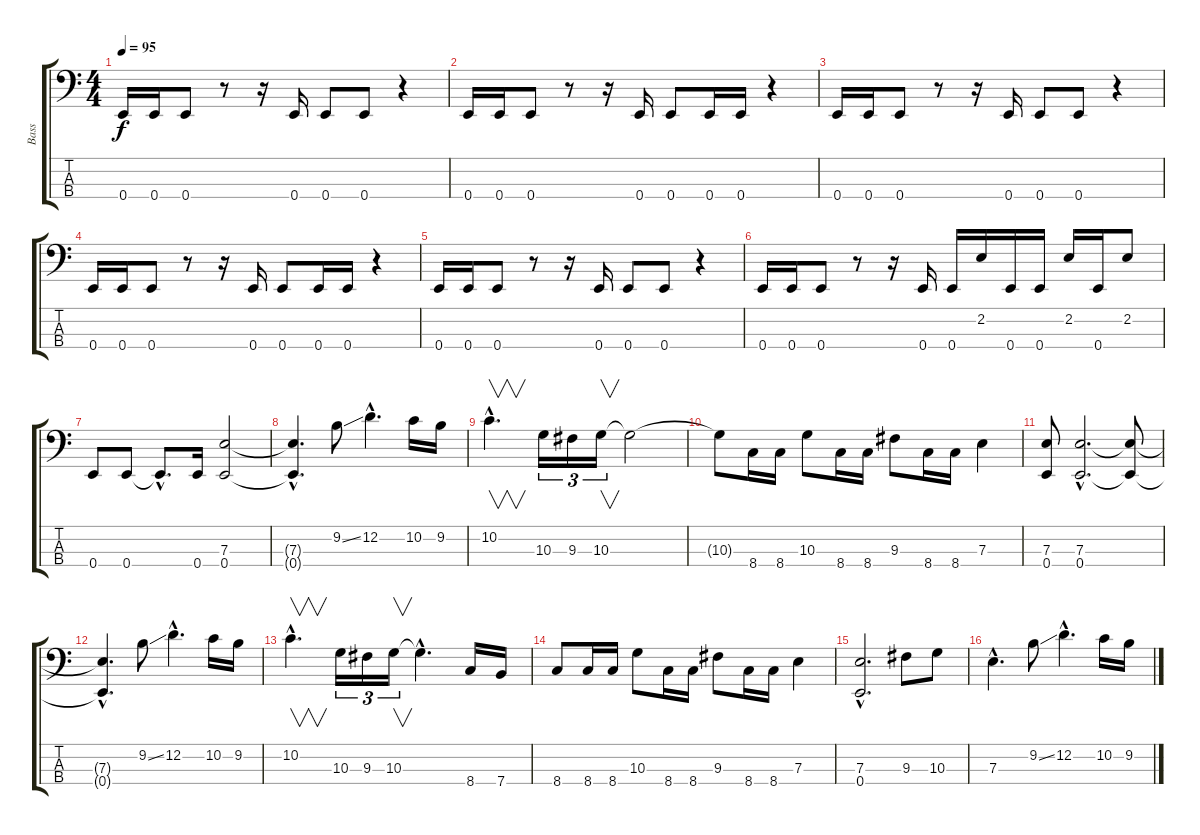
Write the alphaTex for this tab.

\track ("Bass" "Bass") {instrument electricbassfinger}
\staff {score tabs}
\tuning (G2 D2 A1 E1) {hide}
\ts (4 4)
\tempo 95
\clef f4
\ks c
0.4.16{dy f} 0.4.16 0.4.8 r.8 r.16 0.4.16 0.4.8 0.4.8 r.4 |
0.4.16 0.4.16 0.4.8 r.8 r.16 0.4.16 0.4.8 0.4.16 0.4.16 r.4 |
0.4.16 0.4.16 0.4.8 r.8 r.16 0.4.16 0.4.8 0.4.8 r.4 |
0.4.16 0.4.16 0.4.8 r.8 r.16 0.4.16 0.4.8 0.4.16 0.4.16 r.4 |
0.4.16 0.4.16 0.4.8 r.8 r.16 0.4.16 0.4.8 0.4.8 r.4 |
0.4.16 0.4.16 0.4.8 r.8 r.16 0.4.16 0.4.16 2.2.16 0.4.16 0.4.16 2.2.16 0.4.16 2.2.8 |
0.4.8 0.4.8 0.4{hac t}.8{d} 0.4.16 (7.3 0.4).2 |
(7.3{hac t} 0.4{hac t}).4{d} 9.2{ss}.8 12.2{hac}.4{d} 10.2.16 9.2.16 |
10.2{hac}.4{v d} 10.3.16{tu (3 2)} 9.3.16{tu (3 2)} 10.3.16{v tu (3 2)} 10.3{t}.2 |
10.3{t}.8 8.4.16 8.4.16 10.3.8 8.4.16 8.4.16 9.3.8 8.4.16 8.4.16 7.3.4 |
(7.3 0.4).8 (7.3{hac} 0.4{hac}).2{d} (7.3{t} 0.4{t}).8 |
(7.3{hac t} 0.4{hac t}).4{d} 9.2{ss}.8 12.2{hac}.4{d} 10.2.16 9.2.16 |
10.2{hac}.4{v d} 10.3.16{tu (3 2)} 9.3.16{tu (3 2)} 10.3.16{v tu (3 2)} 10.3{hac t}.4{d} 8.4.16 7.4.16 |
8.4.8 8.4.16 8.4.16 10.3.8 8.4.16 8.4.16 9.3.8 8.4.16 8.4.16 7.3.4 |
(7.3{hac} 0.4{hac}).2{d} 9.3.8 10.3.8 |
7.3{hac}.4{d} 9.2{ss}.8 12.2{hac}.4{d} 10.2.16 9.2.16
